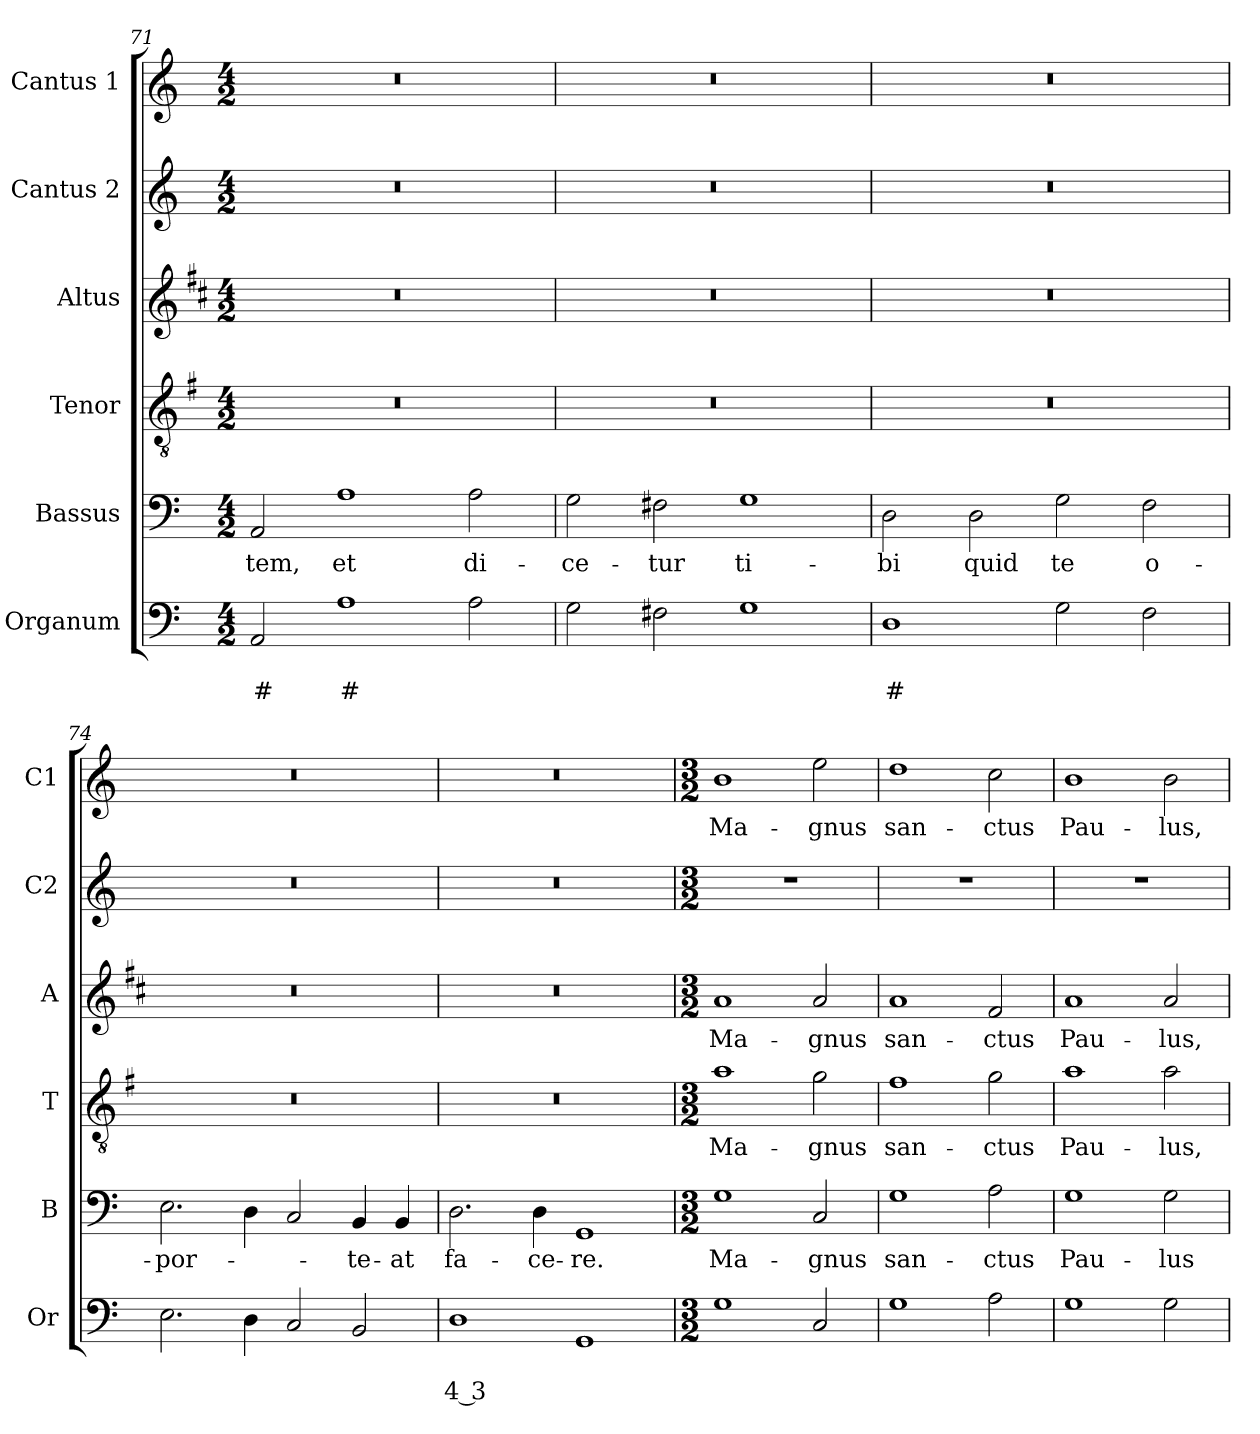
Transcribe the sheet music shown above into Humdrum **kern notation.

**kern	**text	**text	**kern	**text	**kern	**text	**kern	**text	**kern	**kern	**text
*part6	*part6	*part6	*part5	*part5	*part4	*part4	*part3	*part3	*part2	*part1	*part1
*staff6	*staff6	*staff6	*staff5	*staff5	*staff4	*staff4	*staff3	*staff3	*staff2	*staff1	*staff1
*I"Organum	*	*	*I"Bassus	*	*I"Tenor	*	*I"Altus	*	*I"Cantus 2	*I"Cantus 1	*
*I'Or	*	*	*I'B	*	*I'T	*	*I'A	*	*I'C2	*I'C1	*
!!LO:LB:g=z
*clefF4	*	*	*clefF4	*	*clefGv2	*	*clefG2	*	*clefG2	*clefG2	*
*	*	*	*	*	*ITrd4c7	*	*ITrd1c2	*	*	*	*
*k[]	*	*	*k[]	*	*k[]	*	*k[]	*	*k[]	*k[]	*
*C:	*	*	*C:	*	*C:	*	*C:	*	*C:	*C:	*
*M4/2	*	*	*M4/2	*	*M4/2	*	*M4/2	*	*M4/2	*M4/2	*
=71	=71	=71	=71	=71	=71	=71	=71	=71	=71	=71	=71
!	!	!LO:LY:b	!	!LO:LY:b	!	!	!	!	!	!	!
2AA/	.	#	2AA/	-tem,	0r	.	0r	.	0r	0r	.
!	!	!LO:LY:b	!	!LO:LY:b	!	!	!	!	!	!	!
1A	.	#	1A	et	.	.	.	.	.	.	.
!	!	!	!	!LO:LY:b	!	!	!	!	!	!	!
2A\	.	.	2A\	di-	.	.	.	.	.	.	.
=72	=72	=72	=72	=72	=72	=72	=72	=72	=72	=72	=72
!	!	!	!	!LO:LY:b	!	!	!	!	!	!	!
2G\	.	.	2G\	-ce-	0r	.	0r	.	0r	0r	.
!	!	!	!	!LO:LY:b	!	!	!	!	!	!	!
2F#X\	.	.	2F#X\	-tur	.	.	.	.	.	.	.
!	!	!	!	!LO:LY:b	!	!	!	!	!	!	!
1G	.	.	1G	ti-	.	.	.	.	.	.	.
=73	=73	=73	=73	=73	=73	=73	=73	=73	=73	=73	=73
!	!	!LO:LY:b	!	!LO:LY:b	!	!	!	!	!	!	!
1D	.	#	2D\	-bi	0r	.	0r	.	0r	0r	.
!	!	!	!	!LO:LY:b	!	!	!	!	!	!	!
.	.	.	2D\	quid	.	.	.	.	.	.	.
!	!	!	!	!LO:LY:b	!	!	!	!	!	!	!
2G\	.	.	2G\	te	.	.	.	.	.	.	.
!	!	!	!	!LO:LY:b	!	!	!	!	!	!	!
2F\	.	.	2F\	o-	.	.	.	.	.	.	.
=74	=74	=74	=74	=74	=74	=74	=74	=74	=74	=74	=74
!	!	!	!	!LO:LY:b	!	!	!	!	!	!	!
2.E\	.	.	2.E\	-por-	0r	.	0r	.	0r	0r	.
4D\	.	.	4D\	.	.	.	.	.	.	.	.
2C/	.	.	2C/	.	.	.	.	.	.	.	.
!	!	!	!	!LO:LY:b	!	!	!	!	!	!	!
2BB/	.	.	4BB/	-te-	.	.	.	.	.	.	.
!	!	!	!	!LO:LY:b	!	!	!	!	!	!	!
.	.	.	4BB/	-at	.	.	.	.	.	.	.
=75	=75	=75	=75	=75	=75	=75	=75	=75	=75	=75	=75
!	!	!LO:LY:b	!	!LO:LY:b	!	!	!	!	!	!	!
1D	.	4 3	2.D\	fa-	0r	.	0r	.	0r	0r	.
!	!	!	!	!LO:LY:b	!	!	!	!	!	!	!
.	.	.	4D\	-ce-	.	.	.	.	.	.	.
!	!	!	!	!LO:LY:b	!	!	!	!	!	!	!
1GG	.	.	1GG	-re.	.	.	.	.	.	.	.
!!LO:PB:g=z
=76	=76	=76	=76	=76	=76	=76	=76	=76	=76	=76	=76
*M3/2	*	*	*M3/2	*	*M3/2	*	*M3/2	*	*M3/2	*M3/2	*
!	!	!	!	!LO:LY:b	!	!LO:LY:b	!	!LO:LY:b	!	!	!LO:LY:b
1G	.	.	1G	Ma-	1d	Ma-	1g	Ma-	1.r	1b	-Ma-
!	!	!	!	!LO:LY:b	!	!LO:LY:b	!	!LO:LY:b	!	!	!LO:LY:b
2C/	.	.	2C/	-gnus	2c\	-gnus	2g/	-gnus	.	2ee\	gnus
=77	=77	=77	=77	=77	=77	=77	=77	=77	=77	=77	=77
!	!	!	!	!LO:LY:b	!	!LO:LY:b	!	!LO:LY:b	!	!	!LO:LY:b
1G	.	.	1G	san-	1B	san-	1g	san-	1.r	1dd	-san-
!	!	!	!	!LO:LY:b	!	!LO:LY:b	!	!LO:LY:b	!	!	!LO:LY:b
2A\	.	.	2A\	-ctus	2c\	-ctus	2e/	-ctus	.	2cc\	ctus
=78	=78	=78	=78	=78	=78	=78	=78	=78	=78	=78	=78
!	!	!	!	!LO:LY:b	!	!LO:LY:b	!	!LO:LY:b	!	!	!LO:LY:b
1G	.	.	1G	Pau-	1d	Pau-	1g	Pau-	1.r	1b	-Pau-
!	!	!	!	!LO:LY:b	!	!LO:LY:b	!	!LO:LY:b	!	!	!LO:LY:b
2G\	.	.	2G\	-lus	2d\	-lus,	2g/	-lus,	.	2b\	lus,
=	=	=	=	=	=	=	=	=	=	=	=
*-	*-	*-	*-	*-	*-	*-	*-	*-	*-	*-	*-
